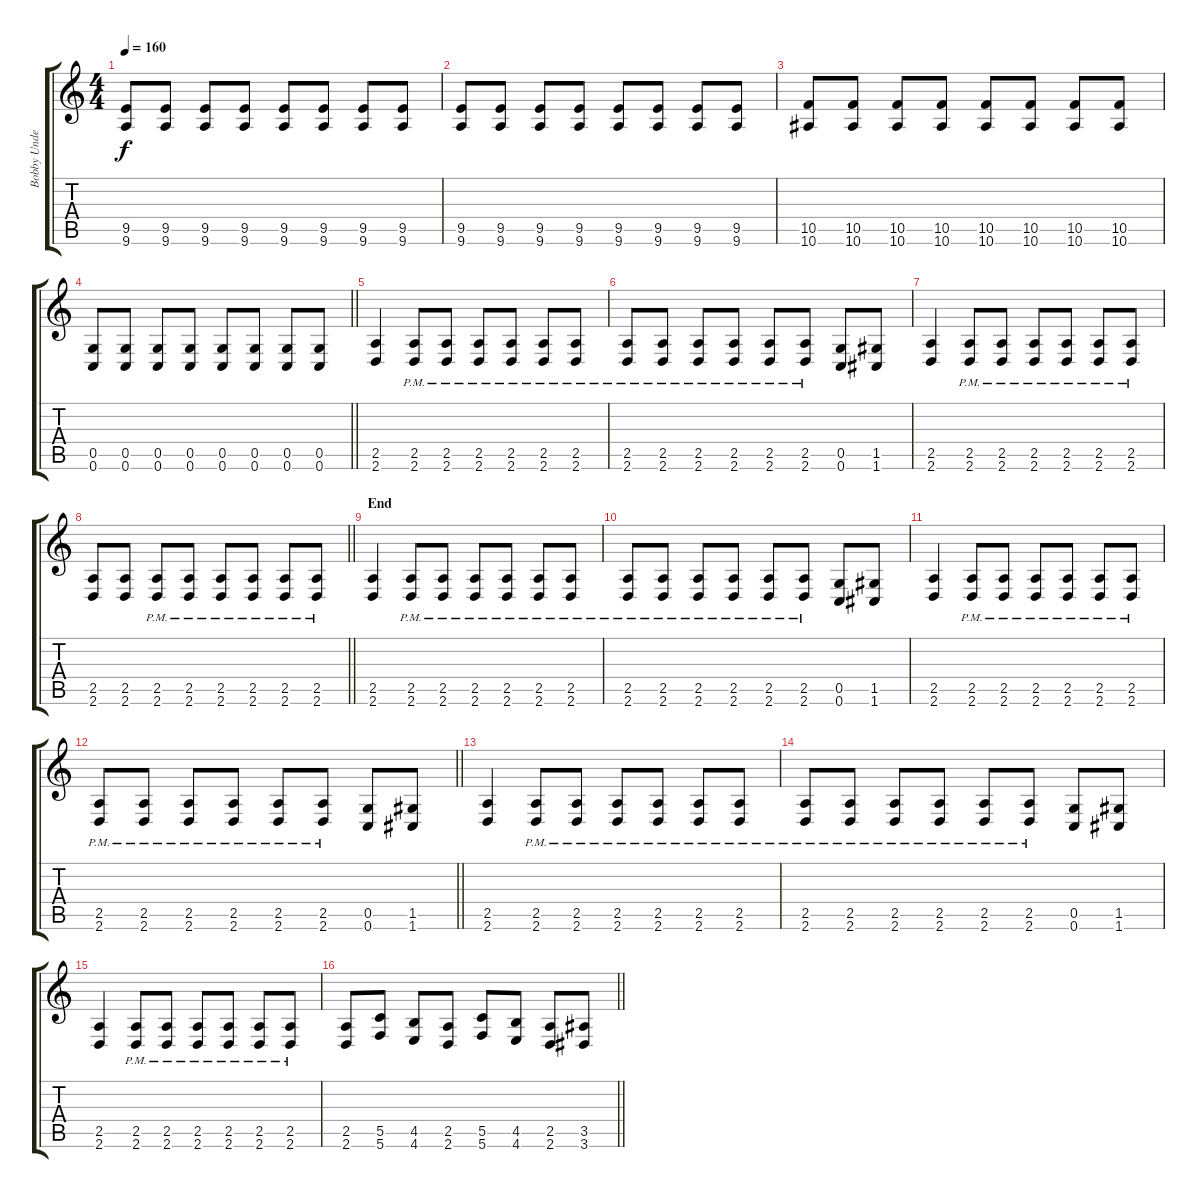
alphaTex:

\track ("Bobby Undertaker" "Bobby Unde") {instrument distortionguitar}
\staff {score tabs}
\tuning (D4 A3 F3 C3 G2 C2) {hide}
\ts (4 4)
\section ("" "")
\tempo 160
\clef g2
\ks c
(9.5 9.6).8{dy f} (9.5 9.6).8 (9.5 9.6).8 (9.5 9.6).8 (9.5 9.6).8 (9.5 9.6).8 (9.5 9.6).8 (9.5 9.6).8 |
(9.5 9.6).8 (9.5 9.6).8 (9.5 9.6).8 (9.5 9.6).8 (9.5 9.6).8 (9.5 9.6).8 (9.5 9.6).8 (9.5 9.6).8 |
(10.5 10.6).8 (10.5 10.6).8 (10.5 10.6).8 (10.5 10.6).8 (10.5 10.6).8 (10.5 10.6).8 (10.5 10.6).8 (10.5 10.6).8 |
\barLineRight lightlight
(0.5 0.6).8 (0.5 0.6).8 (0.5 0.6).8 (0.5 0.6).8 (0.5 0.6).8 (0.5 0.6).8 (0.5 0.6).8 (0.5 0.6).8 |
\section ("" "")
(2.5 2.6).4 (2.5{pm} 2.6{pm}).8 (2.5{pm} 2.6{pm}).8 (2.5{pm} 2.6{pm}).8 (2.5{pm} 2.6{pm}).8 (2.5{pm} 2.6{pm}).8 (2.5{pm} 2.6{pm}).8 |
(2.5{pm} 2.6{pm}).8 (2.5{pm} 2.6{pm}).8 (2.5{pm} 2.6{pm}).8 (2.5{pm} 2.6{pm}).8 (2.5{pm} 2.6{pm}).8 (2.5{pm} 2.6{pm}).8 (0.5 0.6).8 (1.5 1.6).8 |
(2.5 2.6).4 (2.5{pm} 2.6{pm}).8 (2.5{pm} 2.6{pm}).8 (2.5{pm} 2.6{pm}).8 (2.5{pm} 2.6{pm}).8 (2.5{pm} 2.6{pm}).8 (2.5{pm} 2.6{pm}).8 |
\barLineRight lightlight
(2.5 2.6).8 (2.5 2.6).8 (2.5{pm} 2.6{pm}).8 (2.5{pm} 2.6{pm}).8 (2.5{pm} 2.6{pm}).8 (2.5{pm} 2.6{pm}).8 (2.5{pm} 2.6{pm}).8 (2.5{pm} 2.6{pm}).8 |
\section ("" "End")
(2.5 2.6).4 (2.5{pm} 2.6{pm}).8 (2.5{pm} 2.6{pm}).8 (2.5{pm} 2.6{pm}).8 (2.5{pm} 2.6{pm}).8 (2.5{pm} 2.6{pm}).8 (2.5{pm} 2.6{pm}).8 |
(2.5{pm} 2.6{pm}).8 (2.5{pm} 2.6{pm}).8 (2.5{pm} 2.6{pm}).8 (2.5{pm} 2.6{pm}).8 (2.5{pm} 2.6{pm}).8 (2.5{pm} 2.6{pm}).8 (0.5 0.6).8 (1.5 1.6).8 |
(2.5 2.6).4 (2.5{pm} 2.6{pm}).8 (2.5{pm} 2.6{pm}).8 (2.5{pm} 2.6{pm}).8 (2.5{pm} 2.6{pm}).8 (2.5{pm} 2.6{pm}).8 (2.5{pm} 2.6{pm}).8 |
\barLineRight lightlight
(2.5{pm} 2.6{pm}).8 (2.5{pm} 2.6{pm}).8 (2.5{pm} 2.6{pm}).8 (2.5{pm} 2.6{pm}).8 (2.5{pm} 2.6{pm}).8 (2.5{pm} 2.6{pm}).8 (0.5 0.6).8 (1.5 1.6).8 |
\section ("" "")
(2.5 2.6).4 (2.5{pm} 2.6{pm}).8 (2.5{pm} 2.6{pm}).8 (2.5{pm} 2.6{pm}).8 (2.5{pm} 2.6{pm}).8 (2.5{pm} 2.6{pm}).8 (2.5{pm} 2.6{pm}).8 |
(2.5{pm} 2.6{pm}).8 (2.5{pm} 2.6{pm}).8 (2.5{pm} 2.6{pm}).8 (2.5{pm} 2.6{pm}).8 (2.5{pm} 2.6{pm}).8 (2.5{pm} 2.6{pm}).8 (0.5 0.6).8 (1.5 1.6).8 |
(2.5 2.6).4 (2.5{pm} 2.6{pm}).8 (2.5{pm} 2.6{pm}).8 (2.5{pm} 2.6{pm}).8 (2.5{pm} 2.6{pm}).8 (2.5{pm} 2.6{pm}).8 (2.5{pm} 2.6{pm}).8 |
\barLineRight lightlight
(2.5 2.6).8 (5.5 5.6).8 (4.5 4.6).8 (2.5 2.6).8 (5.5 5.6).8 (4.5 4.6).8 (2.5 2.6).8 (3.5 3.6).8
